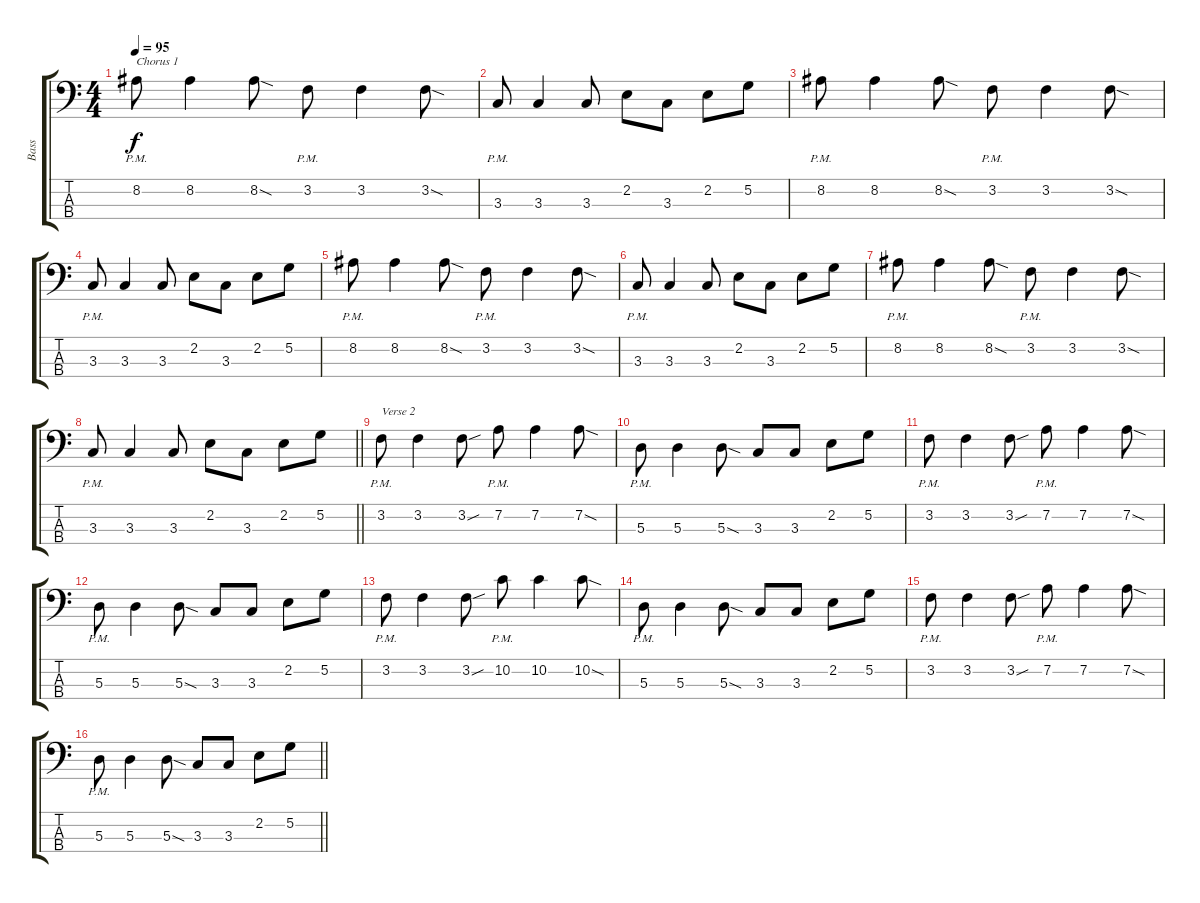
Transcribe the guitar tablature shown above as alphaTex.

\track ("Bass" "Bass") {instrument electricbassfinger}
\staff {score tabs}
\tuning (G2 D2 A1 E1) {hide}
\ts (4 4)
\tempo 95
\clef f4
\ks c
8.2{pm}.8{txt "Chorus 1" dy f} 8.2.4 8.2{sod}.8 3.2{pm}.8 3.2.4 3.2{sod}.8 |
3.3{pm}.8 3.3.4 3.3.8 2.2.8 3.3.8 2.2.8 5.2.8 |
8.2{pm}.8 8.2.4 8.2{sod}.8 3.2{pm}.8 3.2.4 3.2{sod}.8 |
3.3{pm}.8 3.3.4 3.3.8 2.2.8 3.3.8 2.2.8 5.2.8 |
8.2{pm}.8 8.2.4 8.2{sod}.8 3.2{pm}.8 3.2.4 3.2{sod}.8 |
3.3{pm}.8 3.3.4 3.3.8 2.2.8 3.3.8 2.2.8 5.2.8 |
8.2{pm}.8 8.2.4 8.2{sod}.8 3.2{pm}.8 3.2.4 3.2{sod}.8 |
\barLineRight lightlight
3.3{pm}.8 3.3.4 3.3.8 2.2.8 3.3.8 2.2.8 5.2.8 |
3.2{pm}.8{txt "Verse 2"} 3.2.4 3.2{sou}.8 7.2{pm}.8 7.2.4 7.2{sod}.8 |
5.3{pm}.8 5.3.4 5.3{sod}.8 3.3.8 3.3.8 2.2.8 5.2.8 |
3.2{pm}.8 3.2.4 3.2{sou}.8 7.2{pm}.8 7.2.4 7.2{sod}.8 |
5.3{pm}.8 5.3.4 5.3{sod}.8 3.3.8 3.3.8 2.2.8 5.2.8 |
3.2{pm}.8 3.2.4 3.2{sou}.8 10.2{pm}.8 10.2.4 10.2{sod}.8 |
5.3{pm}.8 5.3.4 5.3{sod}.8 3.3.8 3.3.8 2.2.8 5.2.8 |
3.2{pm}.8 3.2.4 3.2{sou}.8 7.2{pm}.8 7.2.4 7.2{sod}.8 |
\barLineRight lightlight
5.3{pm}.8 5.3.4 5.3{sod}.8 3.3.8 3.3.8 2.2.8 5.2.8
